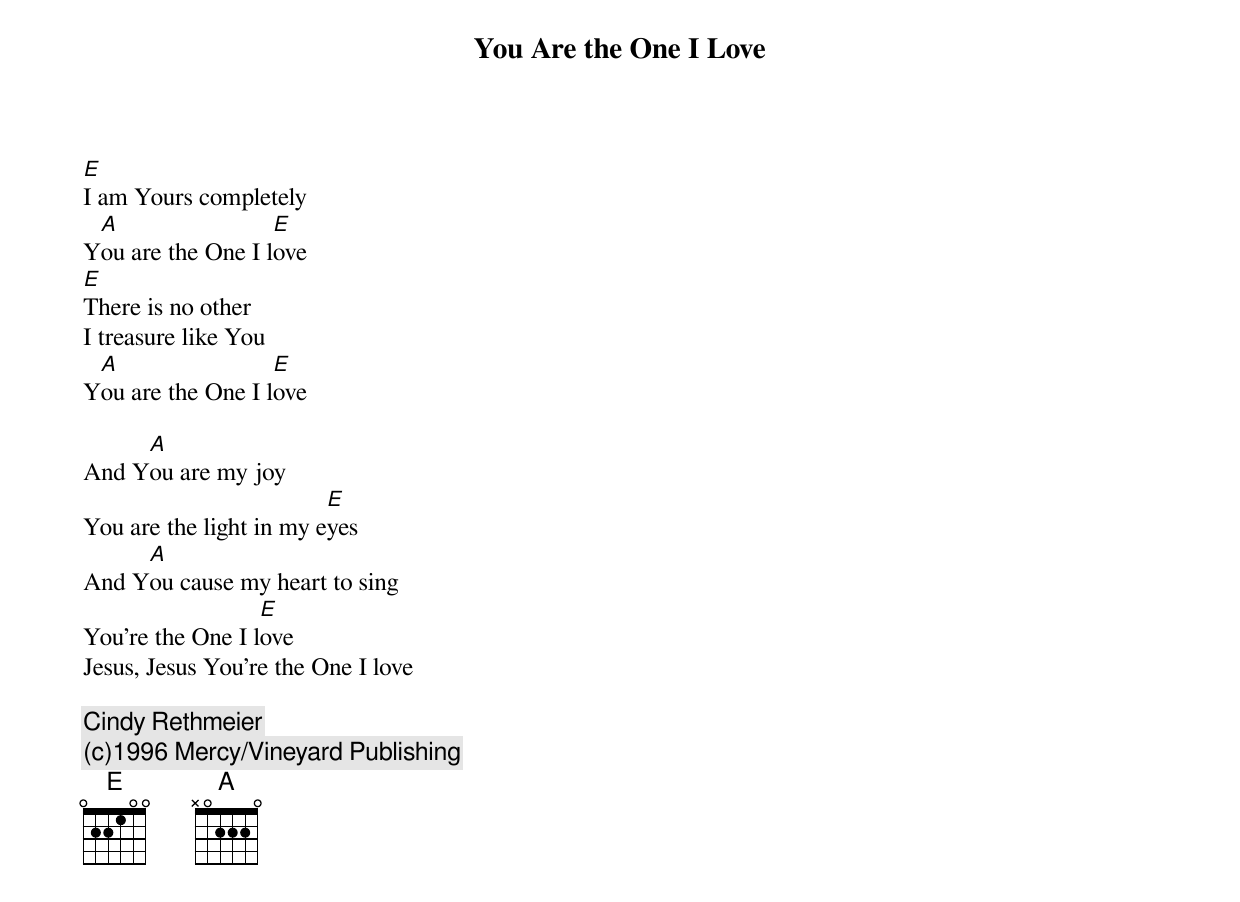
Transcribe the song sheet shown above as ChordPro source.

{t:You Are the One I Love}
[E]I am Yours completely
Y[A]ou are the One I l[E]ove
[E]There is no other
I treasure like You
Y[A]ou are the One I l[E]ove

And Y[A]ou are my joy
You are the light in my e[E]yes
And Y[A]ou cause my heart to sing
You're the One I l[E]ove
Jesus, Jesus You're the One I love

{c:Cindy Rethmeier}
{c:(c)1996 Mercy/Vineyard Publishing}
